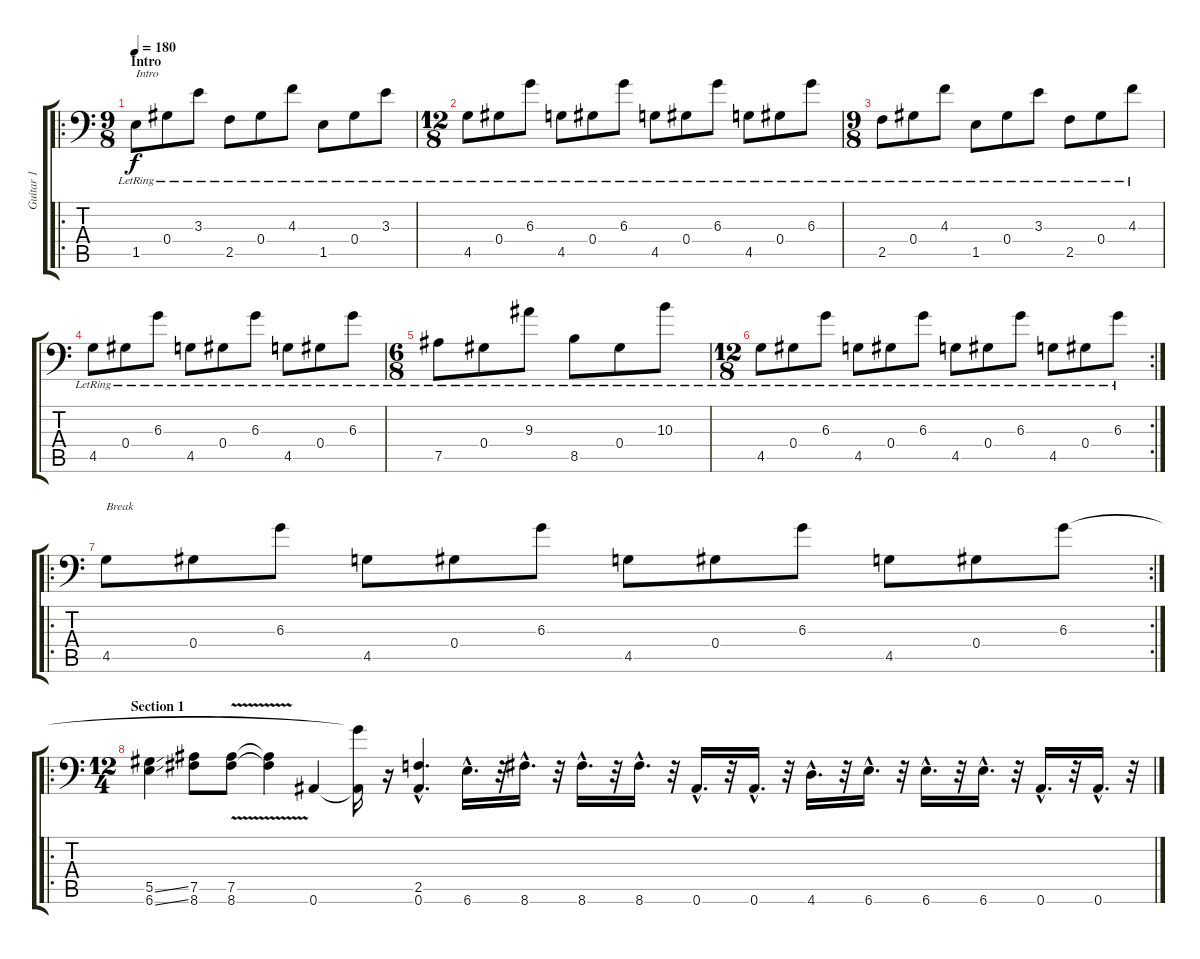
\track ("Guitar 1" "Guitar 1") {instrument distortionguitar}
\staff {score tabs}
\tuning (Bb3 F3 Db3 Ab2 Eb2 Bb1) {hide}
\ro
\ts (9 8)
\section ("" "Intro")
\tempo 180
\clef f4
\ks c
1.5{lr}.8{txt "Intro" dy f instrument distortionguitar} 0.4{lr}.8 3.3{lr}.8 2.5{lr}.8 0.4{lr}.8 4.3{lr}.8 1.5{lr}.8 0.4{lr}.8 3.3{lr}.8 |
\ts (12 8)
4.5{lr}.8 0.4{lr}.8 6.3{lr}.8 4.5{lr}.8 0.4{lr}.8 6.3{lr}.8 4.5{lr}.8 0.4{lr}.8 6.3{lr}.8 4.5{lr}.8 0.4{lr}.8 6.3{lr}.8 |
\ts (9 8)
2.5{lr}.8 0.4{lr}.8 4.3{lr}.8 1.5{lr}.8 0.4{lr}.8 3.3{lr}.8 2.5{lr}.8 0.4{lr}.8 4.3{lr}.8 |
4.5{lr}.8 0.4{lr}.8 6.3{lr}.8 4.5{lr}.8 0.4{lr}.8 6.3{lr}.8 4.5{lr}.8 0.4{lr}.8 6.3{lr}.8 |
\ts (6 8)
7.5{lr}.8 0.4{lr}.8 9.3{lr}.8 8.5{lr}.8 0.4{lr}.8 10.3{lr}.8 |
\rc 2
\ts (12 8)
4.5{lr}.8 0.4{lr}.8 6.3{lr}.8 4.5{lr}.8 0.4{lr}.8 6.3{lr}.8 4.5{lr}.8 0.4{lr}.8 6.3{lr}.8 4.5{lr}.8 0.4{lr}.8 6.3{lr}.8 |
\ro
\rc 2
4.5.8{txt "Break"} 0.4.8 6.3.8 4.5.8 0.4.8 6.3.8 4.5.8 0.4.8 6.3.8 4.5.8 0.4.8 6.3.8 |
\ro
\ts (12 4)
\section ("" "Section 1")
(5.5{ss} 6.6{ss}).4 (7.5 8.6).8 (7.5{v} 8.6{v}).8 (7.5{t} 8.6{t}).4 0.6.4 (6.3{t} 0.6{t}).16 r.16 (2.5{hac} 0.6{hac}).4{d} 6.6{hac}.16{d} r.32 8.6{hac}.16{d} r.32 8.6{hac}.16{d} r.32 8.6{hac}.16{d} r.32 0.6{hac}.16{d} r.32 0.6{hac}.16{d} r.32 4.6{hac}.16{d} r.32 6.6{hac}.16{d} r.32 6.6{hac}.16{d} r.32 6.6{hac}.16{d} r.32 0.6{hac}.16{d} r.32 0.6{hac}.16{d} r.32
